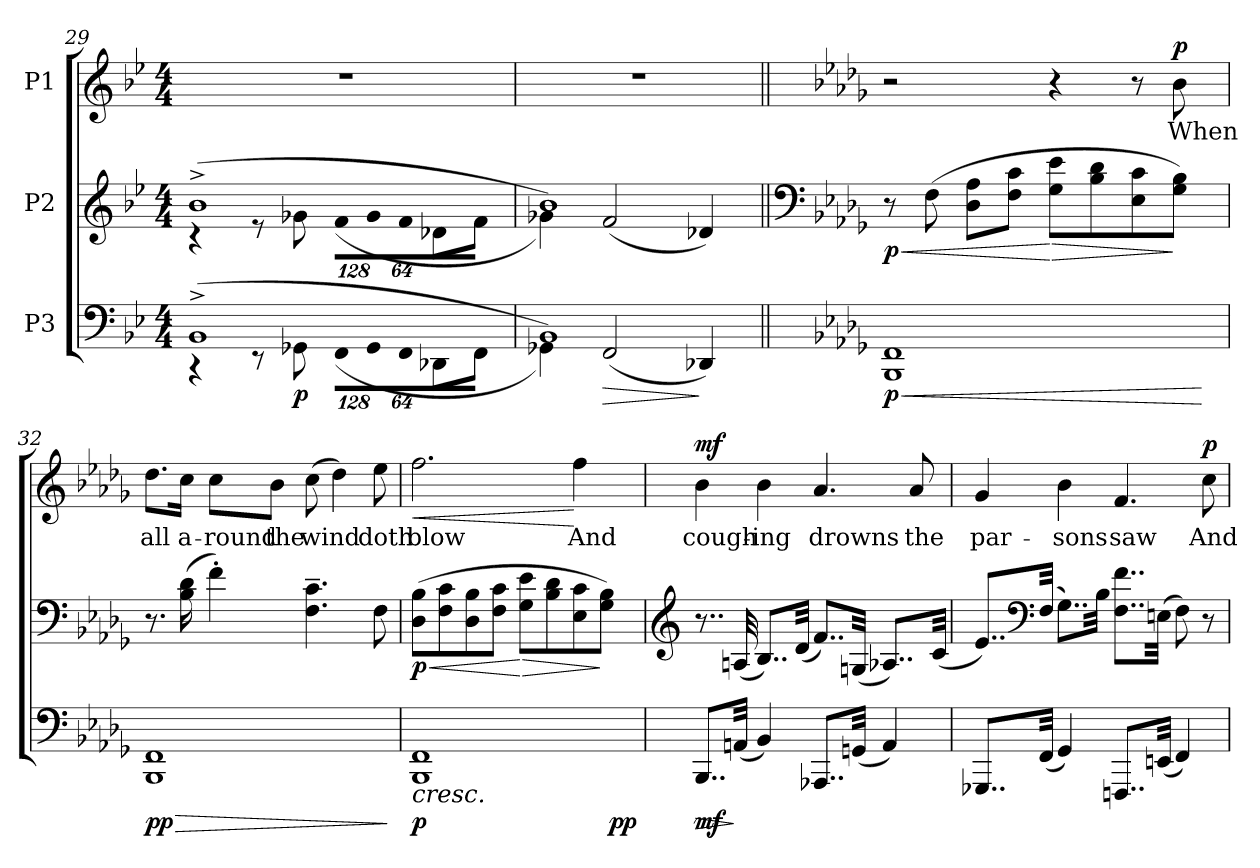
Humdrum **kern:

**kern	**dynam	**kern	**dynam	**kern	**text	**dynam
*part3	*part3	*part2	*part2	*part1	*part1	*part1
*staff3	*staff3	*staff2	*staff2	*staff1	*staff1	*staff1
*I"P3	*	*I"P2	*	*I"P1	*	*
*clefF4	*	*clefG2	*	*clefG2	*	*
*k[b-e-]	*	*k[b-e-]	*	*k[b-e-]	*	*
*B-:	*	*B-:	*	*B-:	*	*
*M4/4	*	*M4/4	*	*M4/4	*	*
=29	=29	=29	=29	=29	=29	=29
*^	*	*^	*	*	*	*
(1BB-^i	4r	.	(1b-^i	4r	.	1r	.	.
.	8r	.	.	8r	.	.	.	.
.	8GG-Xi\	p	.	8g-Xi\	.	.	.	.
*	*Xbrackettup	*	*	*	*	*	*	*
!	!LO:N:vis=8	!	!	!	!	!	!	!
*	*	*	*	*Xbrackettup	*	*	*	*
!	!	!	!	!LO:N:vis=8	!	!	!	!
.	(1024%85FFi\L	.	.	(1024%85fi\L	.	.	.	.
!	!LO:N:vis=8	!	!	!LO:N:vis=8	!	!	!	!
.	1024%85GG-i\	.	.	1024%85g-i\	.	.	.	.
!	!LO:N:vis=8	!	!	!LO:N:vis=8	!	!	!	!
.	512%43FFi\J	.	.	512%43fi\J	.	.	.	.
.	8DD-Xi\L	.	.	8d-Xi\L	.	.	.	.
.	8FFi\J	.	.	8fi\J	.	.	.	.
=30	=30	=30	=30	=30	=30	=30	=30	=30
1BB-i)	4GG-Xi\)	.	1b-i)	4g-Xi\)	.	1r	.	.
!	!	!LO:HP:b	!	!	!	!	!	!
.	(2FFi/	>	.	(2fi/	.	.	.	.
.	4DD-Xi/)	]	.	4d-Xi/)	.	.	.	.
*v	*v	*	*	*	*	*	*	*
*	*	*v	*v	*	*	*	*
!!LO:PB:g=z
=31||	=31||	=31||	=31||	=31||	=31||	=31||
*	*	*clefF4	*	*	*	*
*k[b-e-a-d-g-]	*	*k[b-e-a-d-g-]	*	*k[b-e-a-d-g-]	*	*
*D-:	*	*D-:	*	*D-:	*	*
*^	*	*^	*	*	*	*
!	!	!LO:HP:b	!	!	!LO:HP:b	!	!	!
*v	*v	*	*	*	*	*	*	*
*	*	*v	*v	*	*	*	*
1BBB-i 1FFi	< p	8r	< p	2r	.	.
.	.	(8Fi\	.	.	.	.
.	.	8D-i\ 8A-iL	.	.	.	.
.	.	8Fi\ 8ciJ	.	.	.	.
!	!	!	!LO:HP:n=1:b	!	!	!
.	.	8G-i\ 8e-iL	[ >	4r	.	.
.	.	8B-i\ 8d-i	.	.	.	.
.	.	8E-i\ 8ci	.	8r	.	.
!	!	!	!	!	!LO:LY:b:color=#000000	!
.	.	8G-i\ 8B-iJ)	]	8b-i\	When	p
.	[	.	.	.	.	.
=32	=32	=32	=32	=32	=32	=32
!	!LO:HP:b	!	!	!	!	!
!	!	!	!	!	!LO:LY:b:color=#000000	!
1BBB-i 1FFi	> pp	8.r	.	8.dd-i\L	all	.
!	!	!	!	!	!LO:LY:b:color=#000000	!
.	.	(16B-i\ 16d-i	.	16cci\Jk	a-	.
!	!	!	!	!	!LO:LY:b:color=#000000	!
.	.	4f'i\)	.	8cci\L	-round	.
!	!	!	!	!	!LO:LY:b:color=#000000	!
.	.	.	.	8b-i\J	the	.
!	!	!	!	!	!LO:LY:b:color=#000000	!
.	.	4.Fi\~ 4.ci~	.	(8cci\	wind	.
.	.	.	.	4dd-i\)	.	.
!	!	!	!	!	!LO:LY:b:color=#000000	!
.	.	8Fi\	.	8ee-i\	doth	.
.	]	.	.	.	.	.
=33	=33	=33	=33	=33	=33	=33
!	!LO:HP:b	!	!LO:HP:b	!	!	!
!	!	!	!	!	!LO:LY:b:color=#000000	!LO:HP:b
!	!	!	!	!	!	!LO:HP:n=1:b
*^	*	*	*	*	*	*
1BBB-i 1FFi	2ryy	< p	(8D-i\ 8B-iL	< p	2.ffi\	blow	< >
.	.	.	8Fi\ 8ci	.	.	.	.
.	.	.	8D-i\ 8B-i	.	.	.	.
.	.	.	8Fi\ 8ciJ	.	.	.	.
!	!	!	!	!LO:HP:n=1:b	!	!	!
.	4ryy	.	8G-i\ 8e-iL	[ >	.	.	.
.	.	.	8B-i\ 8d-i	.	.	.	.
!	!	!	!	!	!	!LO:LY:b:color=#000000	!
.	8ryy	.	8E-i\ 8ci	.	4ffi\	And	[
.	64ryy	.	8G-i\ 8B-iJ)	]	.	.	.
.	1024ryy	.	.	.	.	.	.
.	16ryy	pp	.	.	.	.	.
.	32ryy	.	.	.	.	.	.
.	128...ryy	.	.	.	.	.	.
.	.	[	.	.	.	.	]
*v	*v	*	*	*	*	*	*
!!LO:LB:g=z
=34	=34	=34	=34	=34	=34	=34
*	*	*clefG2	*	*	*	*
*^	*	*	*	*	*	*
!	!	!LO:HP:b	!	!	!	!	!
*v	*v	*	*	*	*	*	*
*^	*	*	*	*	*	*
!	!	!	!	!	!	!LO:LY:b:color=#000000	!
*v	*v	*	*	*	*	*	*
8..BBB-i/L	> mf	8..r	.	4b-i\	cough-	mf
(32AAni/Jkk	]	(32Ani/	.	.	.	.
!	!	!	!	!	!LO:LY:b:color=#000000	!
4BB-i/)	.	8..B-i/L)	.	4b-i\	-ing	.
.	.	(32d-i/Jkk	.	.	.	.
!	!	!	!	!	!LO:LY:b:color=#000000	!
8..AAA-Xi/L	.	8..fi/L)	.	4.a-i/	drowns	.
(32GGni/Jkk	.	(32Gni/Jkk	.	.	.	.
4AAi/)	.	8..A-Xi/L)	.	.	.	.
!	!	!	!	!	!LO:LY:b:color=#000000	!
.	.	.	.	8a-i/	the	.
.	.	(32ci/Jkk	.	.	.	.
=35	=35	=35	=35	=35	=35	=35
!	!	!	!	!	!LO:LY:b:color=#000000	!
8..GGG-Xi/L	.	8..e-i/L)	.	4g-i/	par-	.
*	*	*clefF4	*	*	*	*
(32FFi/Jkk	.	(32Fi/Jkk	.	.	.	.
!	!	!	!	!	!LO:LY:b:color=#000000	!
4GG-i/)	.	8..G-i\L)	.	4b-i\	-sons	.
.	.	32B-i\Jkk	.	.	.	.
!	!	!	!	!	!LO:LY:b:color=#000000	!
8..FFFni/L	.	8..Fi\ 8..fiL	.	4.fi/	saw	.
(32EEni/Jkk	.	(32Eni\Jkk	.	.	.	.
4FFi/)	.	8Fi\)	.	.	.	.
!	!	!	!	!	!LO:LY:b:color=#000000	!
.	.	8r	.	8cci\	And	p
=	=	=	=	=	=	=
*-	*-	*-	*-	*-	*-	*-
